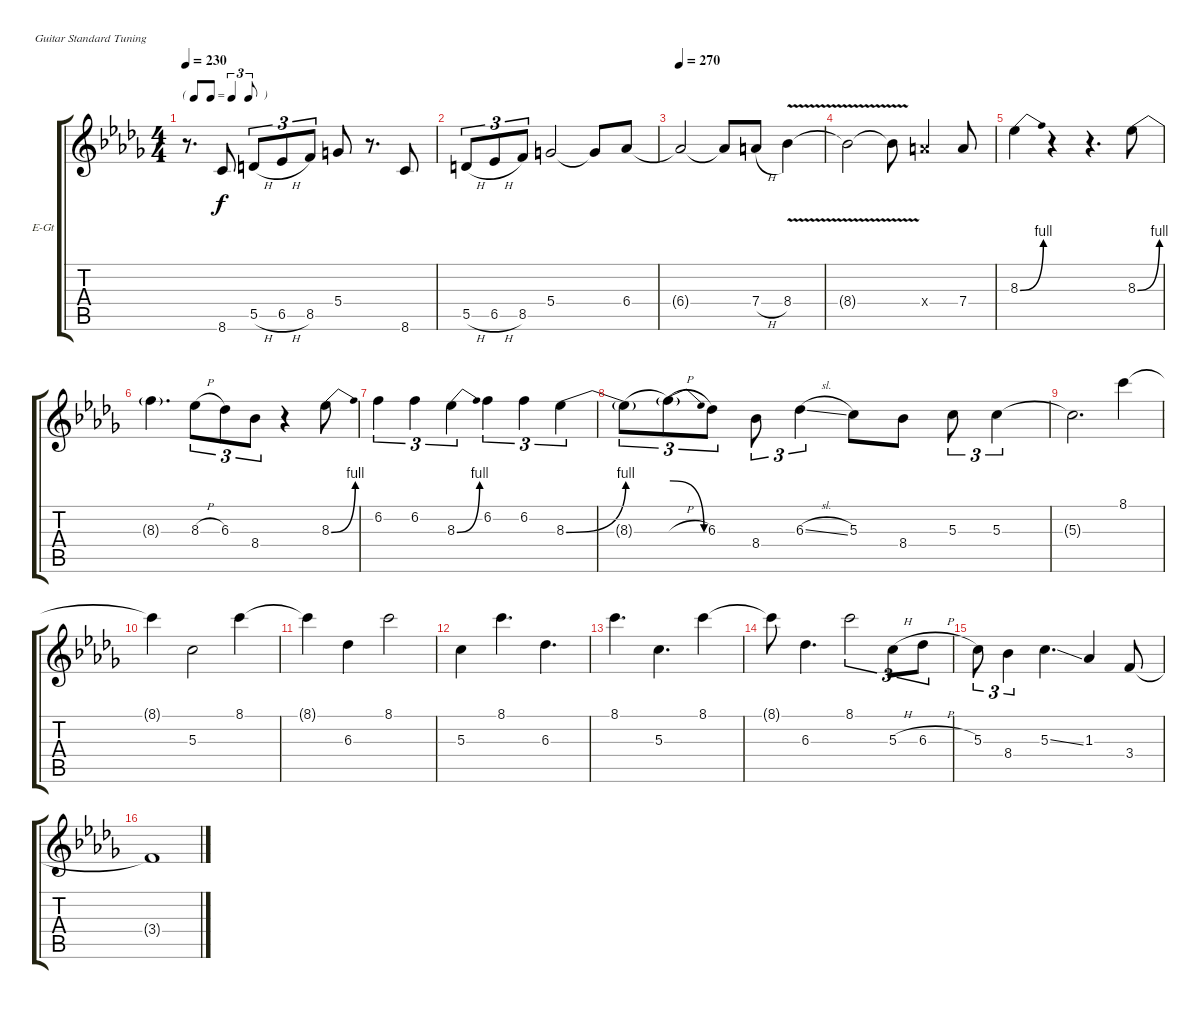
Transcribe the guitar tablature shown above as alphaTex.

\defaultSystemsLayout 4
\bracketExtendMode groupsimilarinstruments
\firstSystemTrackNameOrientation horizontal
\otherSystemsTrackNameOrientation horizontal
\track ("Electric Guitar" "E-Gt") {multiBarRest instrument overdrivenguitar}
\staff {score tabs}
\tuning (E4 B3 G3 D3 A2 E2)
\ts (4 4)
\tf triplet8th
\tempo 230
\clef g2
\ks bbminor
r.8{d dy f} 8.6.8 5.5{h}.8{tu (3 2)} 6.5{h}.8{tu (3 2)} 8.5.8{tu (3 2)} 5.4.8 r.8{d} 8.6.8 |
5.5{h}.8{tu (3 2)} 6.5{h}.8{tu (3 2)} 8.5.8{tu (3 2)} 5.4.2 5.4{t}.8 6.4.8 |
\tempo 270
6.4{t}.2 6.4{t}.8 7.4{h}.8 8.4{v}.4 |
8.4{v t}.2 8.4{v t}.8 7.4{x}.4 7.4.8 |
8.3{be (bend 0 0 30 4)}.4 r.4 r.4{d} 8.3{be (bend 0 0 15 4)}.8 |
8.3{t}.4{d} 8.3{h}.8{tu (3 2)} 6.3.8{tu (3 2)} 8.4.8{tu (3 2)} r.4 8.3{be (bend 0 0 15 4)}.8 |
6.2.4{tu (3 2)} 6.2.4{tu (3 2)} 8.3{be (bend 0 0 15 4)}.4{tu (3 2)} 6.2.4{tu (3 2)} 6.2.4{tu (3 2)} 8.3{be (bend 0 0 15 4)}.4{tu (3 2)} |
8.3{be (hold 0 0 60 0) t}.8{tu (3 2)} 8.3{be (release 0 4 55.199999999999996 0) h t}.8{tu (3 2)} 6.3.8{tu (3 2)} 8.4.8{tu (3 2)} 6.3{sl}.4{tu (3 2)} 5.3.8 8.4.8 5.3.8{tu (3 2)} 5.3.4{tu (3 2)} |
5.3{t}.2{d} 8.1.4 |
8.1{t}.4 5.3.2 8.1.4 |
8.1{t}.4 6.3.4 8.1.2 |
5.3.4 8.1.4{d} 6.3.4{d} |
8.1.4{d} 5.3.4{d} 8.1.4 |
8.1{t}.8 6.3.4{d} 8.1.2{tu (3 2)} 5.3{h}.8{tu (3 2)} 6.3{h}.8{tu (3 2)} |
5.3.8{tu (3 2)} 8.4.4{tu (3 2)} 5.3{ss}.4{d} 1.3.4 3.4.8 |
3.4{t}.1
